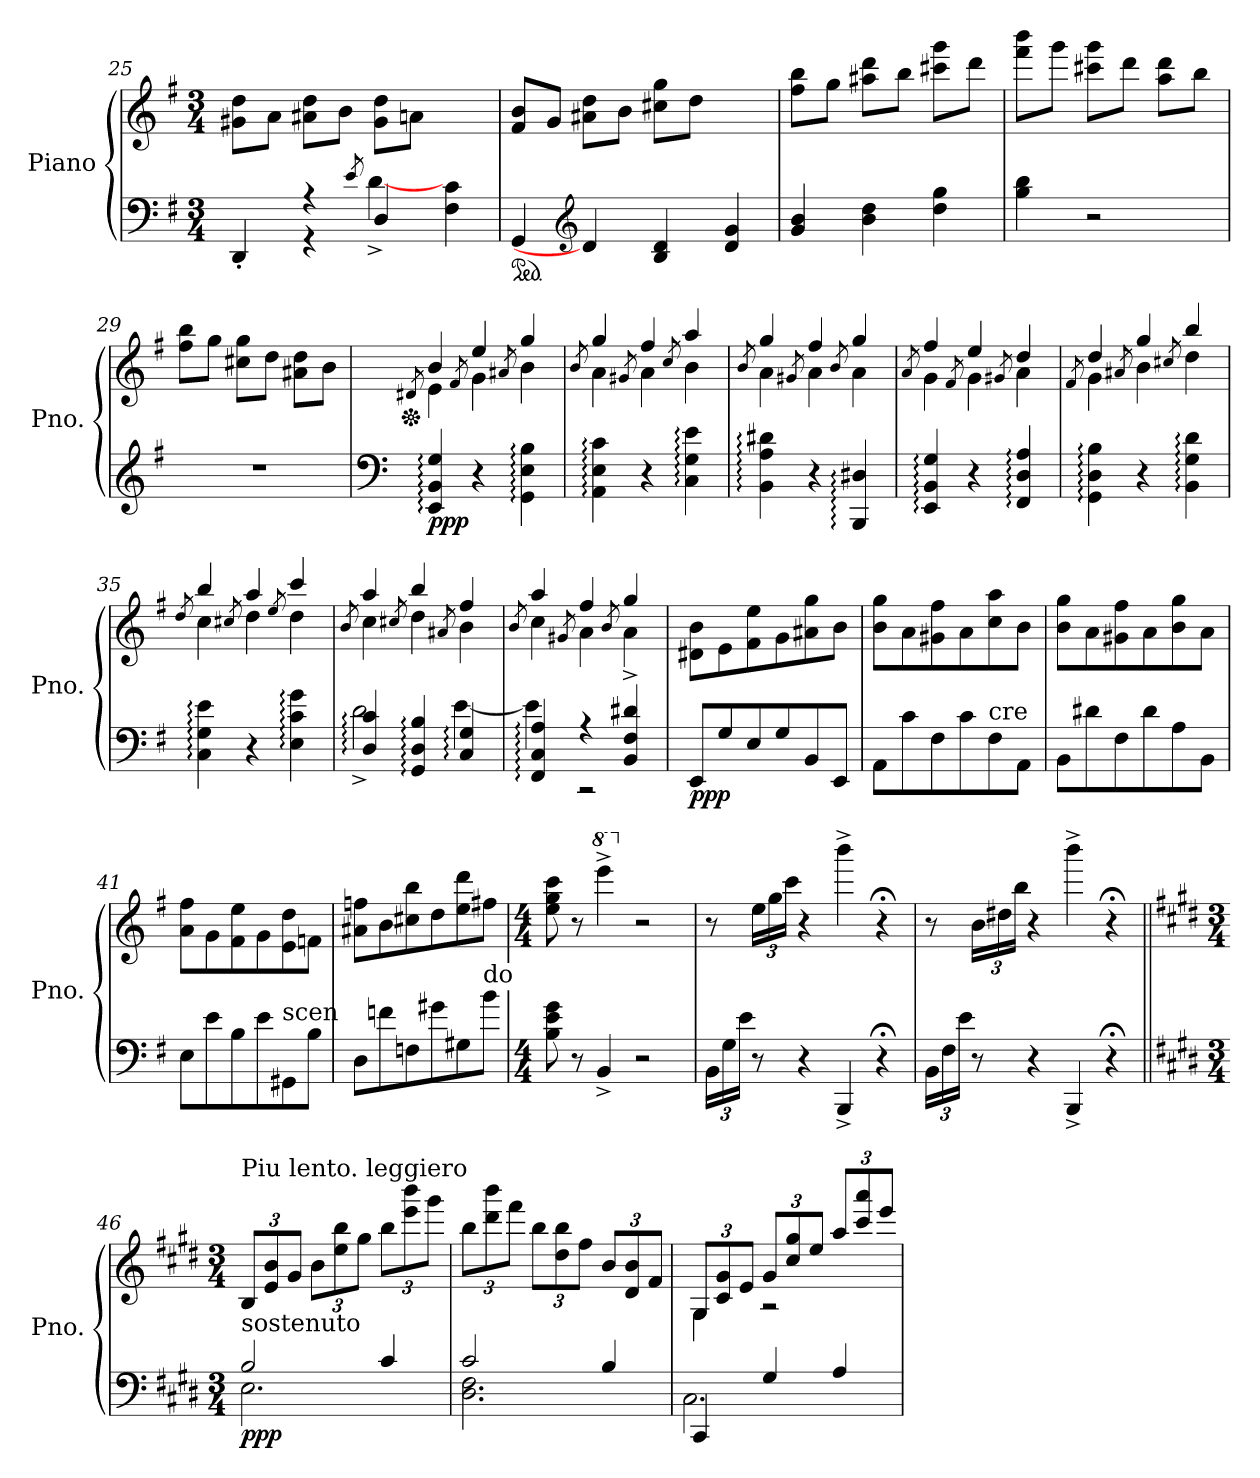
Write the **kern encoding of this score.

**kern	**kern	**dynam
*part1	*part1	*part1
*staff2	*staff1	*staff1/2
*I"Piano	*	*
*I'Pno.	*	*
*clefF4	*clefG2	*
*k[f#]	*k[f#]	*
*M3/4	*M3/4	*
=25	=25	=25
*^	*	*
4DD'	4ryy	8g#X 8ddL	.
.	.	8aJ	.
4r	4r	8a#X 8ddL	.
.	.	8bJ	.
.	8qe	.	.
4D	[4d^	8g# 8ddL	.
.	.	8anJ	.
4F# 4c	4ryy	4ryy	.
*v	*v	*	*
=26	=26	=26
*ped	*	*
4GG	8f# 8bL	.
.	8gJ	.
*clefG2	*	*
4d]	8a#X 8ddL	.
.	8bJ	.
4d 4B	8gg 8cc#XL	.
.	8ddJ	.
4d 4g	4ryy	.
=27	=27	=27
4g 4b	8ff# 8bbL	.
.	8ggJ	.
4b 4dd	8aa#X 8dddL	.
.	8bbJ	.
4dd 4gg	8ccc#X 8gggL	.
.	8dddJ	.
=28	=28	=28
4bb 4gg	8fff# 8bbbL	.
.	8gggJ	.
2r	8ccc#X 8gggL	.
.	8dddJ	.
.	8aa 8dddL	.
.	8bbJ	.
=29	=29	=29
2.r	8ff# 8bbL	.
.	8ggJ	.
.	8cc#X 8ggL	.
.	8ddJ	.
.	8a#X 8ddL	.
.	8bJ	.
=30	=30	=30
*clefF4	*	*
*	*^	*
*	*Xped	*	*
.	.	8qd#X	.
!	!	!	!LO:DY:b=2
!	!	!	!LO:DY:n=1:b
4EE: 4BB: 4G:	4b	4e	pp p
.	.	8qf#	.
4r	4ee	4g	.
.	.	8qa#X	.
4B: 4GG: 4E:	4gg	4b	.
=31	=31	=31	=31
.	.	8qb	.
4AA: 4E: 4c:	4gg	4a	.
.	.	8qg#X	.
4r	4ff#	4a	.
.	.	8qcc	.
4e: 4G: 4C:	4aa	4b	.
=32	=32	=32	=32
.	.	8qb	.
4d#X: 4BB: 4A:	4gg	4a	.
.	.	8qg#X	.
4r	4ff#	4a	.
.	.	8qb	.
4BBB: 4D#X:	4gg	4a	.
=33	=33	=33	=33
.	.	8qa	.
4EE: 4BB: 4G:	4ff#	4g	.
.	.	8qf#	.
4r	4ee	4g	.
.	.	8qg#X	.
4FF#: 4D: 4A:	4dd	4a	.
=34	=34	=34	=34
.	.	8qf#	.
4GG: 4D: 4B:	4dd	4g	.
.	.	8qa#X	.
4r	4gg	4b	.
.	.	8qcc#X	.
4BB: 4G: 4d:	4bb	4dd	.
=35	=35	=35	=35
.	.	8qdd	.
4C: 4G: 4e:	4bb	4cc	.
.	.	8qcc#X	.
4r	4aa	4dd	.
.	.	8qee	.
4E: 4c: 4g:	4ccc	4dd	.
=36	=36	=36	=36
.	.	8qb	.
*^	*	*	*
4c: 4D:	2d^	4aa	4cc	.
.	.	.	8qcc#X	.
4GG: 4D: 4B:	.	4bb	4dd	.
.	.	.	8qa#X	.
4G: 4C:	[4e	4ff#	4b	.
=37	=37	=37	=37	=37
.	.	.	8qb	.
4FF#: 4C: 4A:	4e]	4aa	4cc	.
.	.	.	8qg#X	.
4r	2r	4ff#	4a	.
.	.	.	8qb	.
4BB^ 4F#^ 4d#X^	.	4gg	4a	.
*v	*v	*	*	*
=38	=38	=38	=38
!	!	!	!LO:DY:b=2
!	!	!	!LO:DY:n=1:b
*	*v	*v	*
8EEL	8b 8d#XL	pp p
8G	8e	.
8E	8f# 8ee	.
8G	8g	.
8BB	8a#X 8gg	.
8EEJ	8bJ	.
=39	=39	=39
8AAL	8b 8ggL	.
8c	8a	.
8F#	8g#X 8ff#	.
8c	8a	.
!LO:TX:a:t=cre	!	!
8F#	8cc 8aa	.
8AAJ	8bJ	.
=40	=40	=40
8BBL	8b 8ggL	.
8d#X	8a	.
8F#	8g#X 8ff#	.
8d#	8a	.
8A	8b 8gg	.
8BBJ	8aJ	.
=41	=41	=41
8EL	8a 8ff#L	.
8e	8g	.
8B	8f# 8ee	.
8e	8g	.
!LO:TX:a:t=scen	!	!
8GG#X	8e 8dd	.
8BJ	8fnJ	.
=42	=42	=42
8DL	8a#X 8ffnL	.
8fn	8b	.
8Fn	8cc#X 8bb	.
8g#X	8dd	.
8G#X	8ee 8ddd	.
!LO:TX:a:t=do	!	!
8bJ	8ff#XJ	.
=43	=43	=43
*M4/4	*M4/4	*
8B 8g 8e	8ee 8gg 8ccc	.
8r	8r	.
*	*8va	*
4BB^	4eeee^	.
*	*X8va	*
2r	2r	.
=44	=44	=44
*	*MM160	*
24BBLL	8r	.
24G	.	.
24eJJ	.	.
8r	24eeLL	.
.	24gg	.
.	24cccJJ	.
4r	4r	.
4BBB^	4bbb^	.
4r;	4r;	.
=45	=45	=45
24BBLL	8r	.
24F#	.	.
24eJJ	.	.
8r	24bLL	.
.	24dd#X	.
.	24bbJJ	.
4r	4r	.
4BBB^	4bbb^	.
4r;	4r;	.
=46||	=46||	=46||
*k[f#c#g#d#]	*k[f#c#g#d#]	*
*M3/4	*M3/4	*
*	*MM150	*
*^	*	*
!	!	!LO:TX:a:t=Piu lento. leggiero	!
!LO:TX:a:t=sostenuto	!	!	!
!	!	!	!LO:DY:b=2
!	!	!	!LO:DY:n=1:b
2B	2.E	12BL	p pp
.	.	12e 12b	.
.	.	12g#J	.
.	.	12bL	.
.	.	12ee 12bb	.
.	.	12gg#J	.
4c#	.	12bbL	.
.	.	12eee 12bbb	.
.	.	12ggg#J	.
=47	=47	=47	=47
2c#	2.D# 2.F#	12bbL	.
.	.	12ddd# 12bbb	.
.	.	12fff#J	.
.	.	12bbL	.
.	.	12bb 12dd#	.
.	.	12ff#J	.
4B	.	12bL	.
.	.	12b 12d#	.
.	.	12f#J	.
=48	=48	=48	=48
*	*	*^	*
4CC#	2.C#	12G#L	4G#	.
.	.	12c# 12g#	.	.
.	.	12eJ	.	.
4G#	.	12g#L	2r	.
.	.	12cc# 12gg#	.	.
.	.	12eeJ	.	.
4A	.	12aaL	.	.
.	.	12ccc# 12aaa	.	.
.	.	12eeeJ	.	.
*v	*v	*	*	*
*	*v	*v	*
=	=	=
*-	*-	*-
